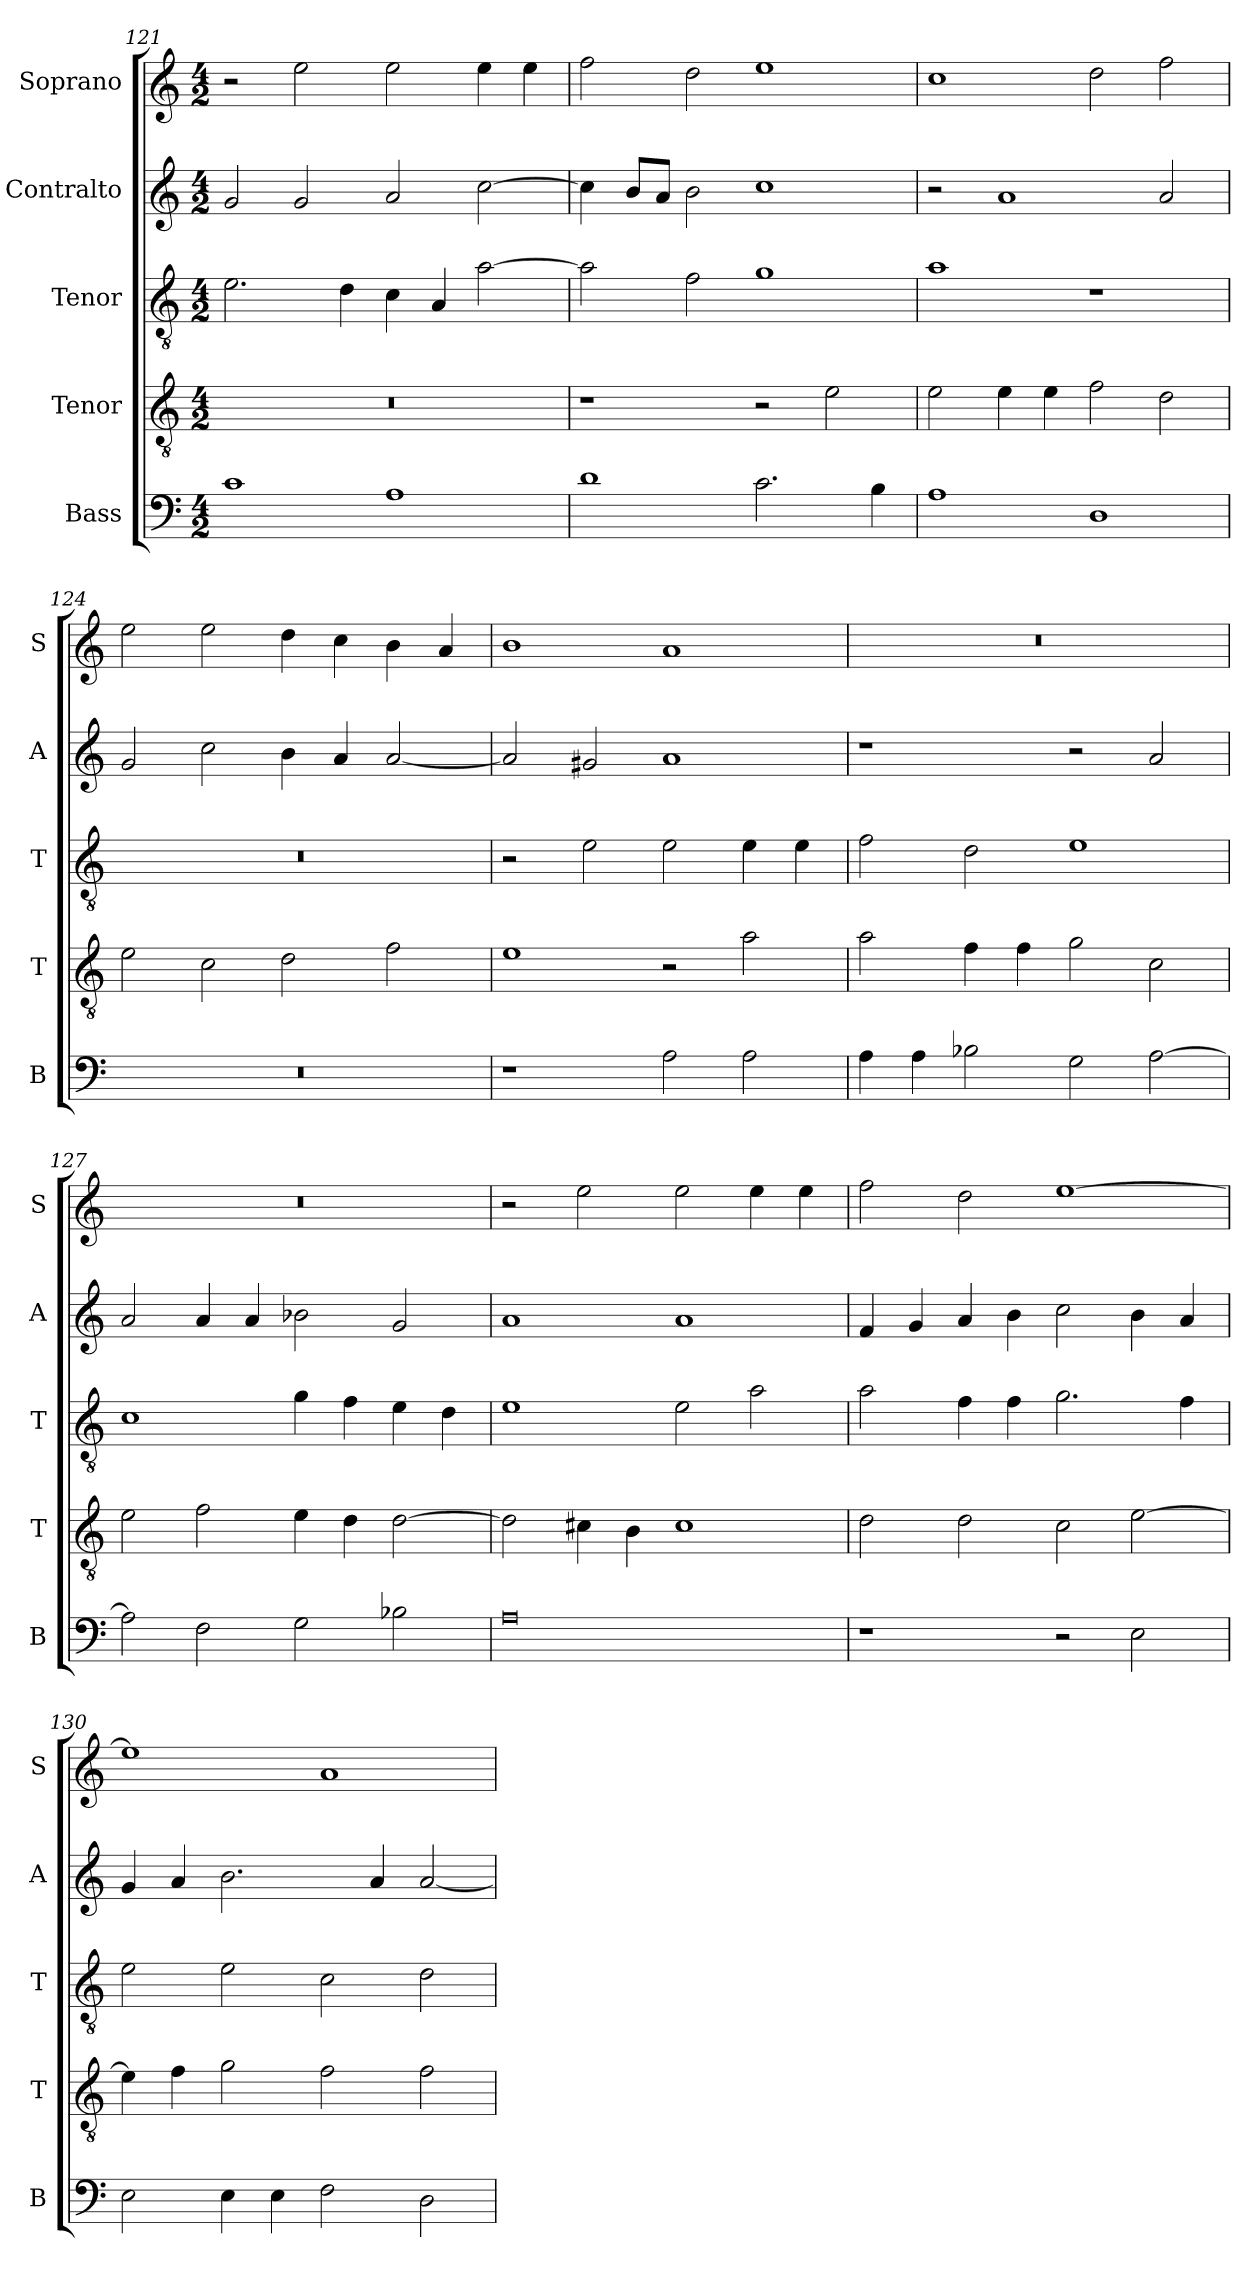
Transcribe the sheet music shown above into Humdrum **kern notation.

**kern	**kern	**kern	**kern	**kern
*part5	*part4	*part3	*part2	*part1
*staff5	*staff4	*staff3	*staff2	*staff1
*I"Bass	*I"Tenor	*I"Tenor	*I"Contralto	*I"Soprano
*I'B	*I'T	*I'T	*I'A	*I'S
*clefF4	*clefGv2	*clefGv2	*clefG2	*clefG2
*k[]	*k[]	*k[]	*k[]	*k[]
*A:aeo	*A:aeo	*A:aeo	*A:aeo	*A:aeo
*M4/2	*M4/2	*M4/2	*M4/2	*M4/2
=121	=121	=121	=121	=121
1c	0r	2.e	2g	2r
.	.	.	2g	2ee
.	.	4d	.	.
1A	.	4c	2a	2ee
.	.	4A	.	.
.	.	[2a	[2cc	4ee
.	.	.	.	4ee
=122	=122	=122	=122	=122
1d	1r	2a]	4cc]	2ff
.	.	.	8b/L	.
.	.	.	8a/J	.
.	.	2f	2b	2dd
2.c	2r	1g	1cc	1ee
.	2e	.	.	.
4B	.	.	.	.
=123	=123	=123	=123	=123
1A	2e	1a	2r	1cc
.	4e	.	1a	.
.	4e	.	.	.
1D	2f	1r	.	2dd
.	2d	.	2a	2ff
=124	=124	=124	=124	=124
0r	2e	0r	2g	2ee
.	2c	.	2cc	2ee
.	2d	.	4b	4dd
.	.	.	4a	4cc
.	2f	.	[2a	4b
.	.	.	.	4a
=125	=125	=125	=125	=125
1r	1e	2r	2a]	1b
.	.	2e	2g#X	.
2A	2r	2e	1a	1a
2A	2a	4e	.	.
.	.	4e	.	.
=126	=126	=126	=126	=126
4A	2a	2f	1r	0r
4A	.	.	.	.
2B-X	4f	2d	.	.
.	4f	.	.	.
2G	2g	1e	2r	.
[2A	2c	.	2a	.
=127	=127	=127	=127	=127
2A]	2e	1c	2a	0r
2F	2f	.	4a	.
.	.	.	4a	.
2G	4e	4g	2b-X	.
.	4d	4f	.	.
2B-X	[2d	4e	2g	.
.	.	4d	.	.
=128	=128	=128	=128	=128
0A	2d]	1e	1a	2r
.	4c#X	.	.	2ee
.	4B	.	.	.
.	1c#	2e	1a	2ee
.	.	2a	.	4ee
.	.	.	.	4ee
=129	=129	=129	=129	=129
1r	2d	2a	4f	2ff
.	.	.	4g	.
.	2d	4f	4a	2dd
.	.	4f	4b	.
2r	2c	2.g	2cc	[1ee
2E	[2e	.	4b	.
.	.	4f	4a	.
=130	=130	=130	=130	=130
2E	4e]	2e	4g	1ee]
.	4f	.	4a	.
4E	2g	2e	2.b	.
4E	.	.	.	.
2F	2f	2c	.	1a
.	.	.	4a	.
2D	2f	2d	[2a	.
=	=	=	=	=
*-	*-	*-	*-	*-
